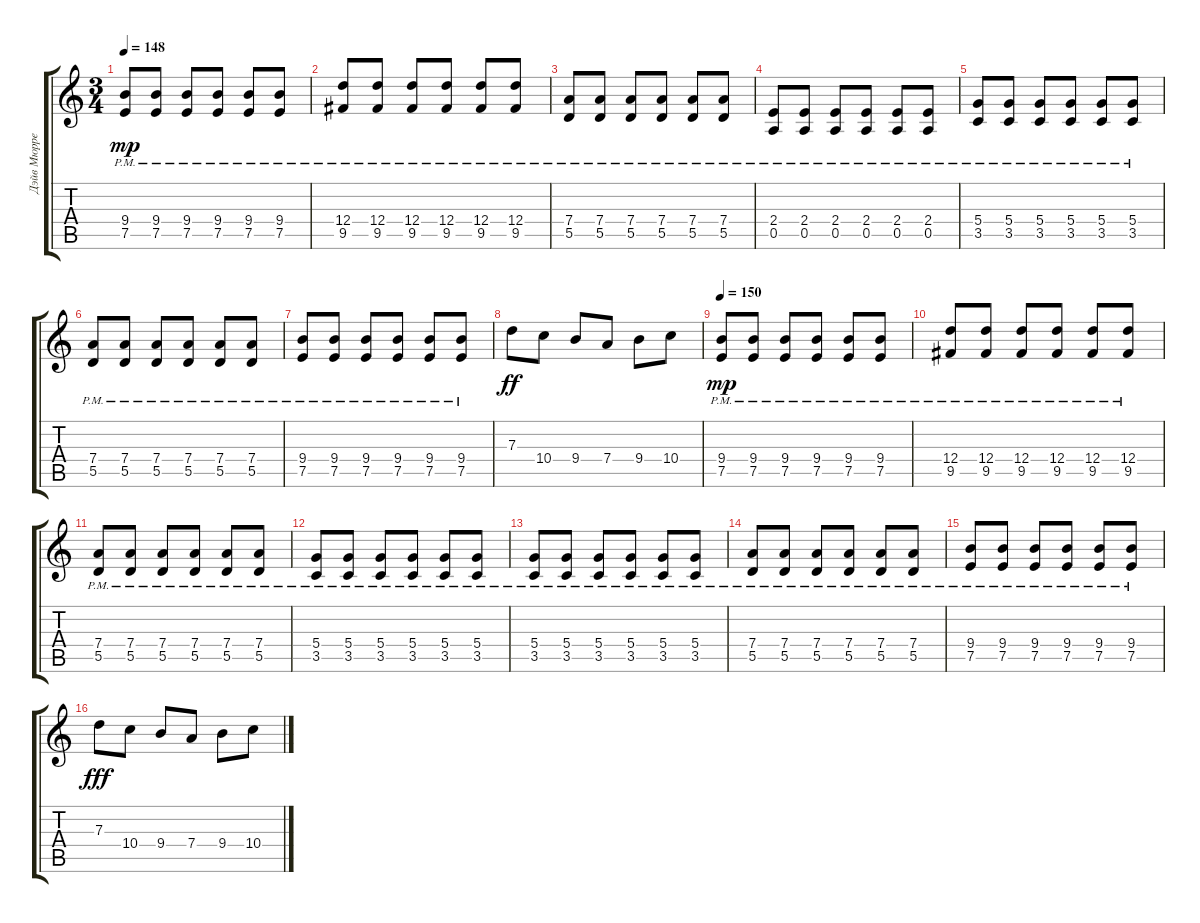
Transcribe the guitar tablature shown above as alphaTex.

\track ("Дэйв Мюррей" "Дэйв Мюрре") {instrument electricguitarclean}
\staff {score tabs}
\tuning (E4 B3 G3 D3 A2 E2) {hide}
\ts (3 4)
\tempo 148
\clef g2
\ks c
(9.4{pm} 7.5{pm}).8{dy mp} (9.4{pm} 7.5{pm}).8 (9.4{pm} 7.5{pm}).8 (9.4{pm} 7.5{pm}).8 (9.4{pm} 7.5{pm}).8 (9.4{pm} 7.5{pm}).8 |
(12.4{pm} 9.5{pm}).8 (12.4{pm} 9.5{pm}).8 (12.4{pm} 9.5{pm}).8 (12.4{pm} 9.5{pm}).8 (12.4{pm} 9.5{pm}).8 (12.4{pm} 9.5{pm}).8 |
(7.4{pm} 5.5{pm}).8 (7.4{pm} 5.5{pm}).8 (7.4{pm} 5.5{pm}).8 (7.4{pm} 5.5{pm}).8 (7.4{pm} 5.5{pm}).8 (7.4{pm} 5.5{pm}).8 |
(2.4{pm} 0.5{pm}).8 (2.4{pm} 0.5{pm}).8 (2.4{pm} 0.5{pm}).8 (2.4{pm} 0.5{pm}).8 (2.4{pm} 0.5{pm}).8 (2.4{pm} 0.5{pm}).8 |
(5.4{pm} 3.5{pm}).8 (5.4{pm} 3.5{pm}).8 (5.4{pm} 3.5{pm}).8 (5.4{pm} 3.5{pm}).8 (5.4{pm} 3.5{pm}).8 (5.4{pm} 3.5{pm}).8 |
(7.4{pm} 5.5{pm}).8 (7.4{pm} 5.5{pm}).8 (7.4{pm} 5.5{pm}).8 (7.4{pm} 5.5{pm}).8 (7.4{pm} 5.5{pm}).8 (7.4{pm} 5.5{pm}).8 |
(9.4{pm} 7.5{pm}).8 (9.4{pm} 7.5{pm}).8 (9.4{pm} 7.5{pm}).8 (9.4{pm} 7.5{pm}).8 (9.4{pm} 7.5{pm}).8 (9.4{pm} 7.5{pm}).8 |
7.3.8{dy ff} 10.4.8 9.4.8 7.4.8 9.4.8 10.4.8 |
\tempo 150
(9.4{pm} 7.5{pm}).8{dy mp} (9.4{pm} 7.5{pm}).8 (9.4{pm} 7.5{pm}).8 (9.4{pm} 7.5{pm}).8 (9.4{pm} 7.5{pm}).8 (9.4{pm} 7.5{pm}).8 |
(12.4{pm} 9.5{pm}).8 (12.4{pm} 9.5{pm}).8 (12.4{pm} 9.5{pm}).8 (12.4{pm} 9.5{pm}).8 (12.4{pm} 9.5{pm}).8 (12.4{pm} 9.5{pm}).8 |
(7.4{pm} 5.5{pm}).8 (7.4{pm} 5.5{pm}).8 (7.4{pm} 5.5{pm}).8 (7.4{pm} 5.5{pm}).8 (7.4{pm} 5.5{pm}).8 (7.4{pm} 5.5{pm}).8 |
(5.4{pm} 3.5{pm}).8 (5.4{pm} 3.5{pm}).8 (5.4{pm} 3.5{pm}).8 (5.4{pm} 3.5{pm}).8 (5.4{pm} 3.5{pm}).8 (5.4{pm} 3.5{pm}).8 |
(5.4{pm} 3.5{pm}).8 (5.4{pm} 3.5{pm}).8 (5.4{pm} 3.5{pm}).8 (5.4{pm} 3.5{pm}).8 (5.4{pm} 3.5{pm}).8 (5.4{pm} 3.5{pm}).8 |
(7.4{pm} 5.5{pm}).8 (7.4{pm} 5.5{pm}).8 (7.4{pm} 5.5{pm}).8 (7.4{pm} 5.5{pm}).8 (7.4{pm} 5.5{pm}).8 (7.4{pm} 5.5{pm}).8 |
(9.4{pm} 7.5{pm}).8 (9.4{pm} 7.5{pm}).8 (9.4{pm} 7.5{pm}).8 (9.4{pm} 7.5{pm}).8 (9.4{pm} 7.5{pm}).8 (9.4{pm} 7.5{pm}).8 |
7.3.8{dy fff} 10.4.8 9.4.8 7.4.8 9.4.8 10.4.8
